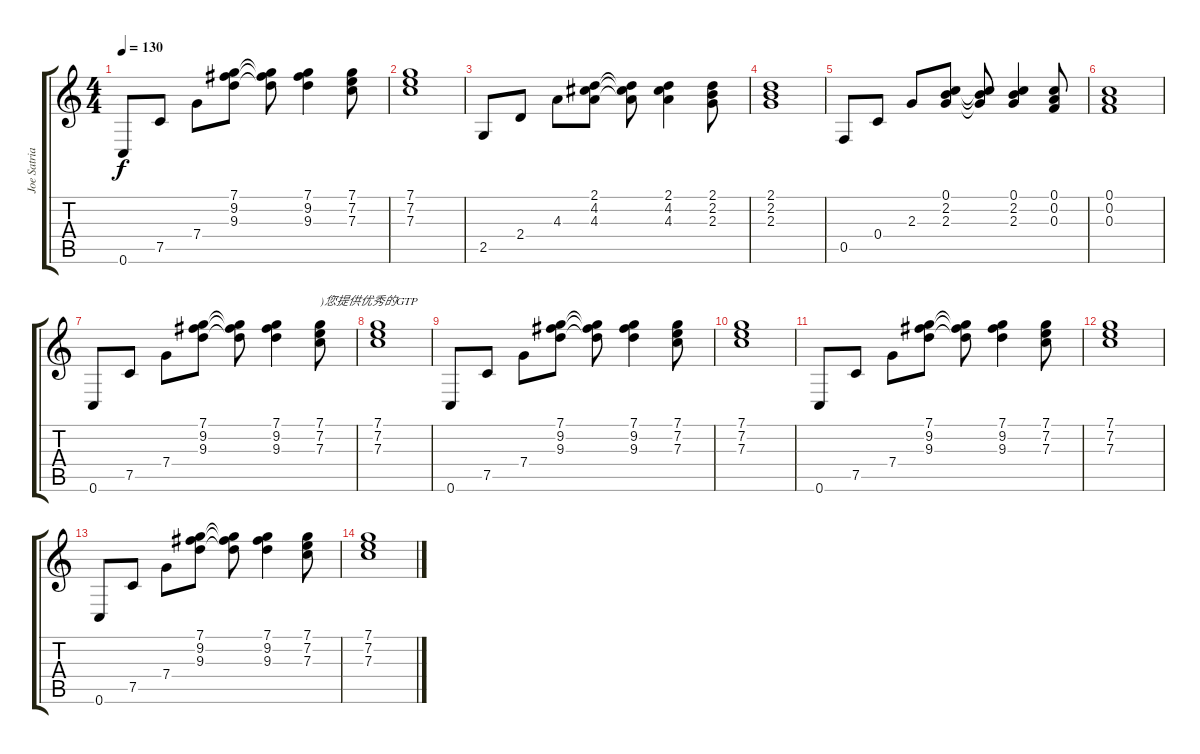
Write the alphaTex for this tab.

\track ("Joe Satriani rythmique" "Joe Satria") {instrument acousticguitarnylon}
\staff {score tabs}
\tuning (C4 A3 F3 C3 F2 C2) {hide}
\ts (4 4)
\tempo 130
\clef g2
\ks c
0.6.8{dy f} 7.5.8 7.4.8 (7.1 9.2 9.3).8 (7.1{t} 9.2{t} 9.3{t}).8 (7.1 9.2 9.3).4 (7.1 7.2 7.3).8 |
(7.1 7.2 7.3).1 |
2.5.8 2.4.8 4.3.8 (2.1 4.2 4.3).8 (2.1{t} 4.2{t} 4.3{t}).8 (2.1 4.2 4.3).4 (2.1 2.2 2.3).8 |
(2.1 2.2 2.3).1 |
0.5.8 0.4.8 2.3.8 (0.1 2.2 2.3).8 (0.1{t} 2.2{t} 2.3{t}).8 (0.1 2.2 2.3).4 (0.1 0.2 0.3).8 |
(0.1 0.2 0.3).1 |
0.6.8 7.5.8 7.4.8 (7.1 9.2 9.3).8 (7.1{t} 9.2{t} 9.3{t}).8 (7.1 9.2 9.3).4 (7.1 7.2 7.3).8{txt ")您提供优秀的GTP"} |
(7.1 7.2 7.3).1 |
0.6.8 7.5.8 7.4.8 (7.1 9.2 9.3).8 (7.1{t} 9.2{t} 9.3{t}).8 (7.1 9.2 9.3).4 (7.1 7.2 7.3).8 |
(7.1 7.2 7.3).1 |
0.6.8 7.5.8 7.4.8 (7.1 9.2 9.3).8 (7.1{t} 9.2{t} 9.3{t}).8 (7.1 9.2 9.3).4 (7.1 7.2 7.3).8 |
(7.1 7.2 7.3).1 |
0.6.8 7.5.8 7.4.8 (7.1 9.2 9.3).8 (7.1{t} 9.2{t} 9.3{t}).8 (7.1 9.2 9.3).4 (7.1 7.2 7.3).8 |
(7.1 7.2 7.3).1
